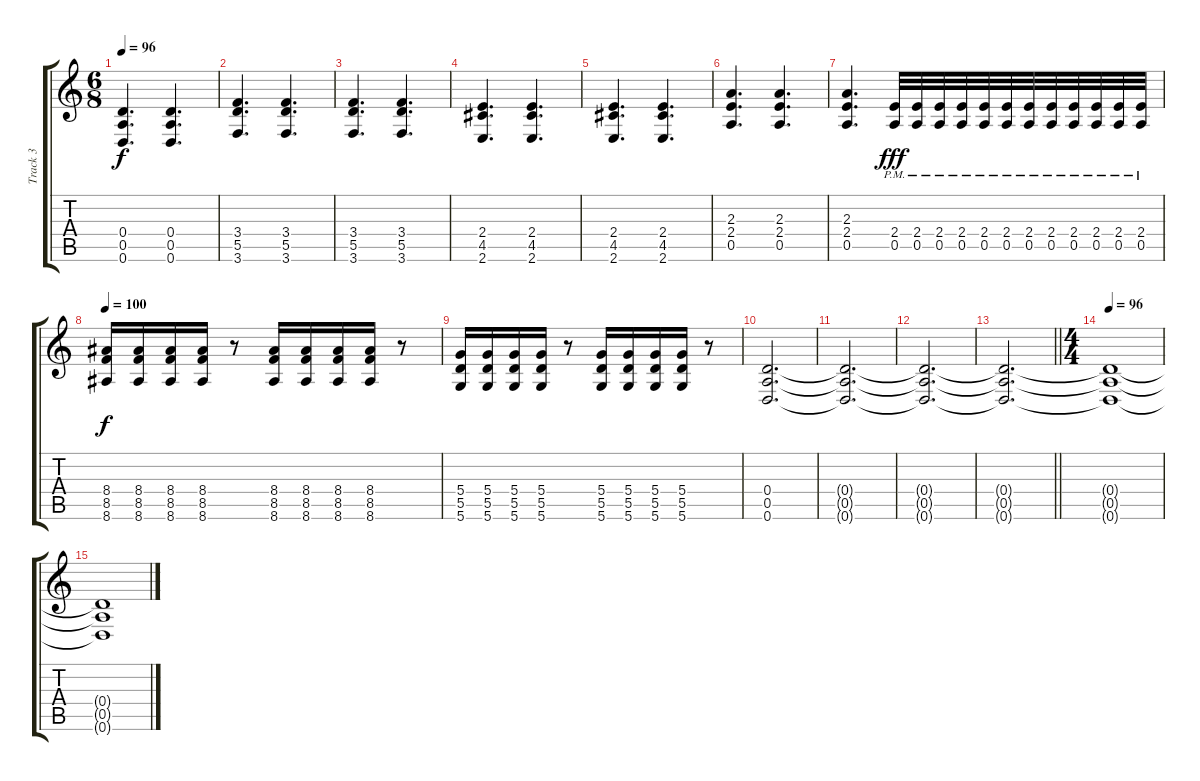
\track ("Track 3" "Track 3") {instrument distortionguitar}
\staff {score tabs}
\tuning (E4 B3 G3 D3 A2 D2) {hide}
\ts (6 8)
\tempo 96
\clef g2
\ks c
(0.4 0.5 0.6).4{d dy f} (0.4 0.5 0.6).4{d} |
(3.4 5.5 3.6).4{d} (3.4 5.5 3.6).4{d} |
(3.4 5.5 3.6).4{d} (3.4 5.5 3.6).4{d} |
(2.4 4.5 2.6).4{d} (2.4 4.5 2.6).4{d} |
(2.4 4.5 2.6).4{d} (2.4 4.5 2.6).4{d} |
(2.3 2.4 0.5).4{d} (2.3 2.4 0.5).4{d} |
(2.3 2.4 0.5).4{d} (2.4{pm} 0.5{pm}).32{dy fff} (2.4{pm} 0.5{pm}).32 (2.4{pm} 0.5{pm}).32 (2.4{pm} 0.5{pm}).32 (2.4{pm} 0.5{pm}).32 (2.4{pm} 0.5{pm}).32 (2.4{pm} 0.5{pm}).32 (2.4{pm} 0.5{pm}).32 (2.4{pm} 0.5{pm}).32 (2.4{pm} 0.5{pm}).32 (2.4{pm} 0.5{pm}).32 (2.4{pm} 0.5{pm}).32 |
\tempo 100
(8.4 8.5 8.6).16{dy f} (8.4 8.5 8.6).16 (8.4 8.5 8.6).16 (8.4 8.5 8.6).16 r.8 (8.4 8.5 8.6).16 (8.4 8.5 8.6).16 (8.4 8.5 8.6).16 (8.4 8.5 8.6).16 r.8 |
(5.4 5.5 5.6).16 (5.4 5.5 5.6).16 (5.4 5.5 5.6).16 (5.4 5.5 5.6).16 r.8 (5.4 5.5 5.6).16 (5.4 5.5 5.6).16 (5.4 5.5 5.6).16 (5.4 5.5 5.6).16 r.8 |
(0.4 0.5 0.6).2{d} |
(0.4{t} 0.5{t} 0.6{t}).2{d volume 0} |
(0.4{t} 0.5{t} 0.6{t}).2{d} |
\barLineRight lightlight
(0.4{t} 0.5{t} 0.6{t}).2{d} |
\ts (4 4)
\tempo 96
(0.4{t} 0.5{t} 0.6{t}).1 |
(0.4{t} 0.5{t} 0.6{t}).1
